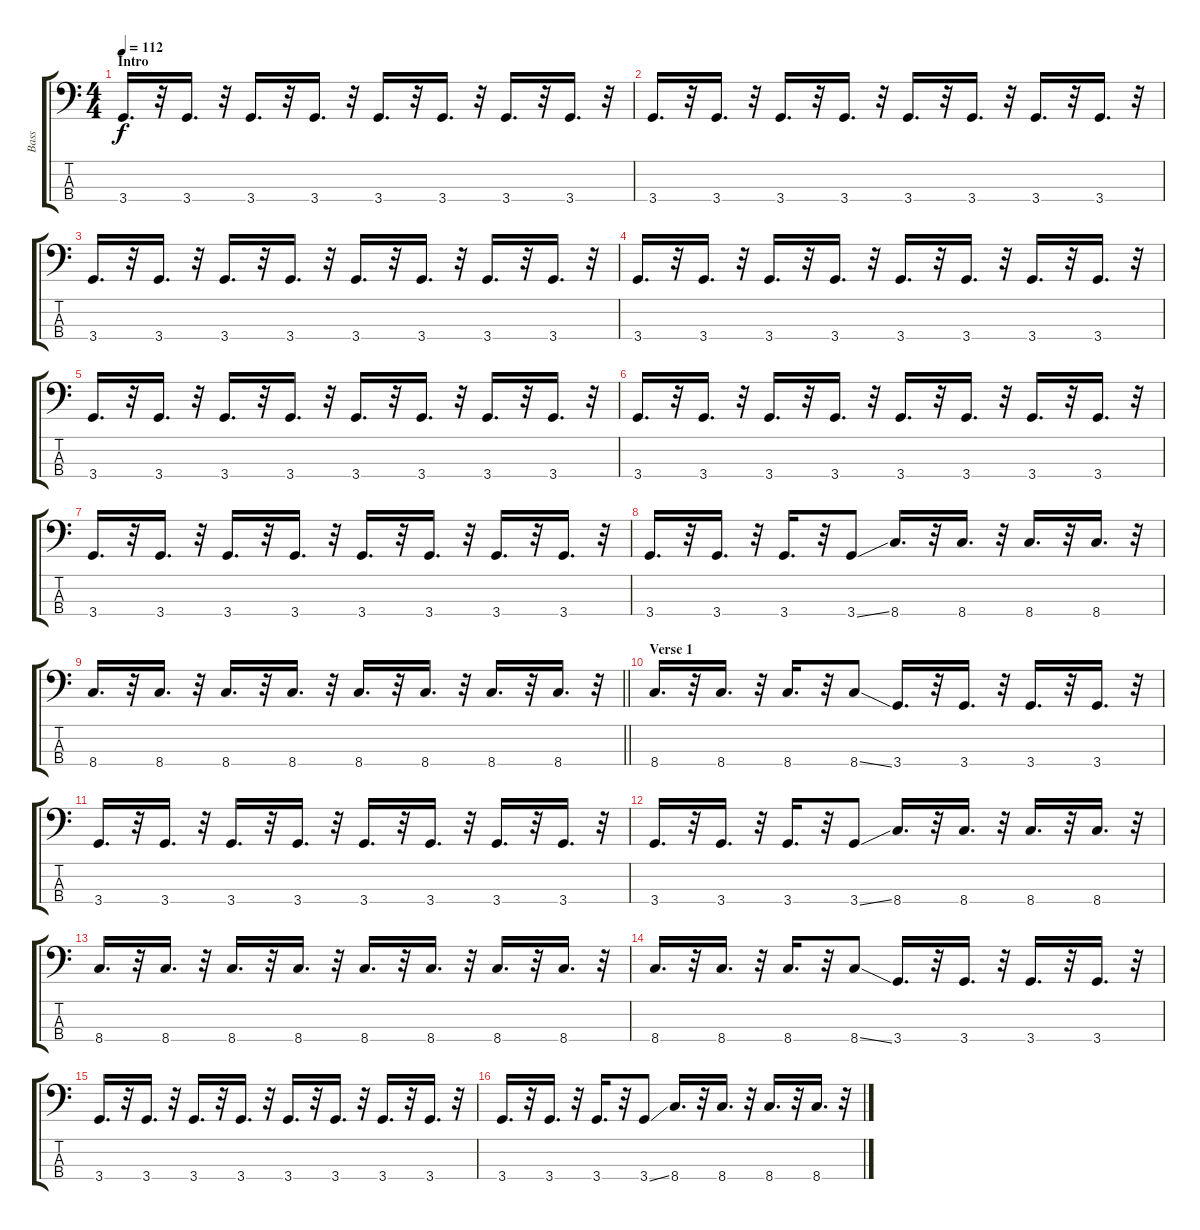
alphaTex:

\track ("Bass" "Bass") {instrument electricbassfinger}
\staff {score tabs}
\tuning (G2 D2 A1 E1) {hide}
\ts (4 4)
\section ("" "Intro")
\tempo 112
\clef f4
\ks c
3.4.16{d dy f instrument electricbassfinger} r.32 3.4.16{d} r.32 3.4.16{d} r.32 3.4.16{d} r.32 3.4.16{d} r.32 3.4.16{d} r.32 3.4.16{d} r.32 3.4.16{d} r.32 |
3.4.16{d} r.32 3.4.16{d} r.32 3.4.16{d} r.32 3.4.16{d} r.32 3.4.16{d} r.32 3.4.16{d} r.32 3.4.16{d} r.32 3.4.16{d} r.32 |
3.4.16{d} r.32 3.4.16{d} r.32 3.4.16{d} r.32 3.4.16{d} r.32 3.4.16{d} r.32 3.4.16{d} r.32 3.4.16{d} r.32 3.4.16{d} r.32 |
3.4.16{d} r.32 3.4.16{d} r.32 3.4.16{d} r.32 3.4.16{d} r.32 3.4.16{d} r.32 3.4.16{d} r.32 3.4.16{d} r.32 3.4.16{d} r.32 |
3.4.16{d} r.32 3.4.16{d} r.32 3.4.16{d} r.32 3.4.16{d} r.32 3.4.16{d} r.32 3.4.16{d} r.32 3.4.16{d} r.32 3.4.16{d} r.32 |
3.4.16{d} r.32 3.4.16{d} r.32 3.4.16{d} r.32 3.4.16{d} r.32 3.4.16{d} r.32 3.4.16{d} r.32 3.4.16{d} r.32 3.4.16{d} r.32 |
3.4.16{d} r.32 3.4.16{d} r.32 3.4.16{d} r.32 3.4.16{d} r.32 3.4.16{d} r.32 3.4.16{d} r.32 3.4.16{d} r.32 3.4.16{d} r.32 |
3.4.16{d} r.32 3.4.16{d} r.32 3.4.16{d} r.32 3.4{ss}.8 8.4.16{d} r.32 8.4.16{d} r.32 8.4.16{d} r.32 8.4.16{d} r.32 |
\barLineRight lightlight
8.4.16{d} r.32 8.4.16{d} r.32 8.4.16{d} r.32 8.4.16{d} r.32 8.4.16{d} r.32 8.4.16{d} r.32 8.4.16{d} r.32 8.4.16{d} r.32 |
\section ("" "Verse 1")
8.4.16{d} r.32 8.4.16{d} r.32 8.4.16{d} r.32 8.4{ss}.8 3.4.16{d} r.32 3.4.16{d} r.32 3.4.16{d} r.32 3.4.16{d} r.32 |
3.4.16{d} r.32 3.4.16{d} r.32 3.4.16{d} r.32 3.4.16{d} r.32 3.4.16{d} r.32 3.4.16{d} r.32 3.4.16{d} r.32 3.4.16{d} r.32 |
3.4.16{d} r.32 3.4.16{d} r.32 3.4.16{d} r.32 3.4{ss}.8 8.4.16{d} r.32 8.4.16{d} r.32 8.4.16{d} r.32 8.4.16{d} r.32 |
8.4.16{d} r.32 8.4.16{d} r.32 8.4.16{d} r.32 8.4.16{d} r.32 8.4.16{d} r.32 8.4.16{d} r.32 8.4.16{d} r.32 8.4.16{d} r.32 |
8.4.16{d} r.32 8.4.16{d} r.32 8.4.16{d} r.32 8.4{ss}.8 3.4.16{d} r.32 3.4.16{d} r.32 3.4.16{d} r.32 3.4.16{d} r.32 |
3.4.16{d} r.32 3.4.16{d} r.32 3.4.16{d} r.32 3.4.16{d} r.32 3.4.16{d} r.32 3.4.16{d} r.32 3.4.16{d} r.32 3.4.16{d} r.32 |
3.4.16{d} r.32 3.4.16{d} r.32 3.4.16{d} r.32 3.4{ss}.8 8.4.16{d} r.32 8.4.16{d} r.32 8.4.16{d} r.32 8.4.16{d} r.32
